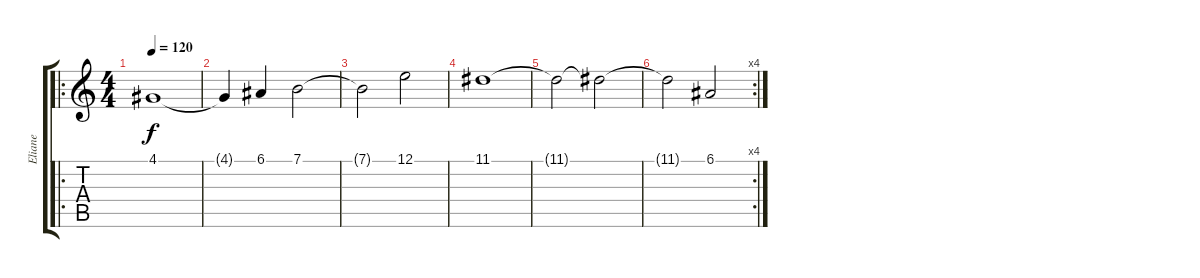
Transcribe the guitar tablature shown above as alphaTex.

\track ("Eliane" "Eliane") {instrument violin}
\staff {score tabs}
\tuning (E4 B3 G3 D3 A2 E2) {hide}
\ro
\ts (4 4)
\tempo 120
\clef g2
\ks c
4.1.1{dy f} |
4.1{t}.4 6.1.4 7.1.2 |
7.1{t}.2 12.1.2 |
11.1.1 |
11.1{t}.2 11.1{t}.2 |
\rc 4
11.1{t}.2 6.1.2
